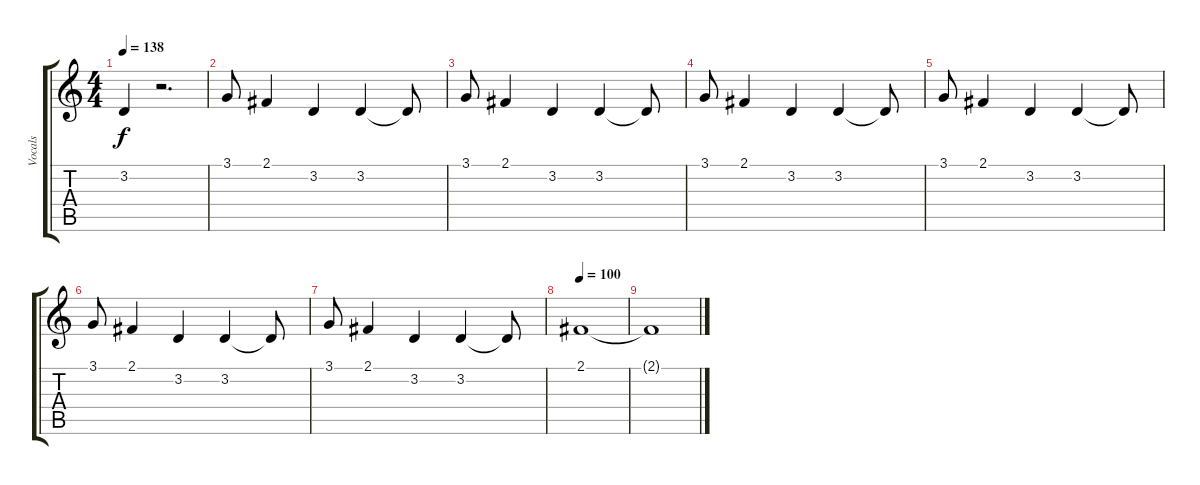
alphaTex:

\track ("Vocals" "Vocals") {instrument tenorsax}
\staff {score tabs}
\tuning (E4 B3 G3 D3 A2 E2) {hide}
\ts (4 4)
\tempo 138
\clef g2
\ks c
3.2{t}.4{dy f} r.2{d} |
3.1.8 2.1.4 3.2.4 3.2.4 3.2{t}.8 |
3.1.8 2.1.4 3.2.4 3.2.4 3.2{t}.8 |
3.1.8 2.1.4 3.2.4 3.2.4 3.2{t}.8 |
3.1.8 2.1.4 3.2.4 3.2.4 3.2{t}.8 |
3.1.8 2.1.4 3.2.4 3.2.4 3.2{t}.8 |
3.1.8 2.1.4 3.2.4 3.2.4 3.2{t}.8 |
\tempo 100
2.1.1{volume 0} |
2.1{t}.1
